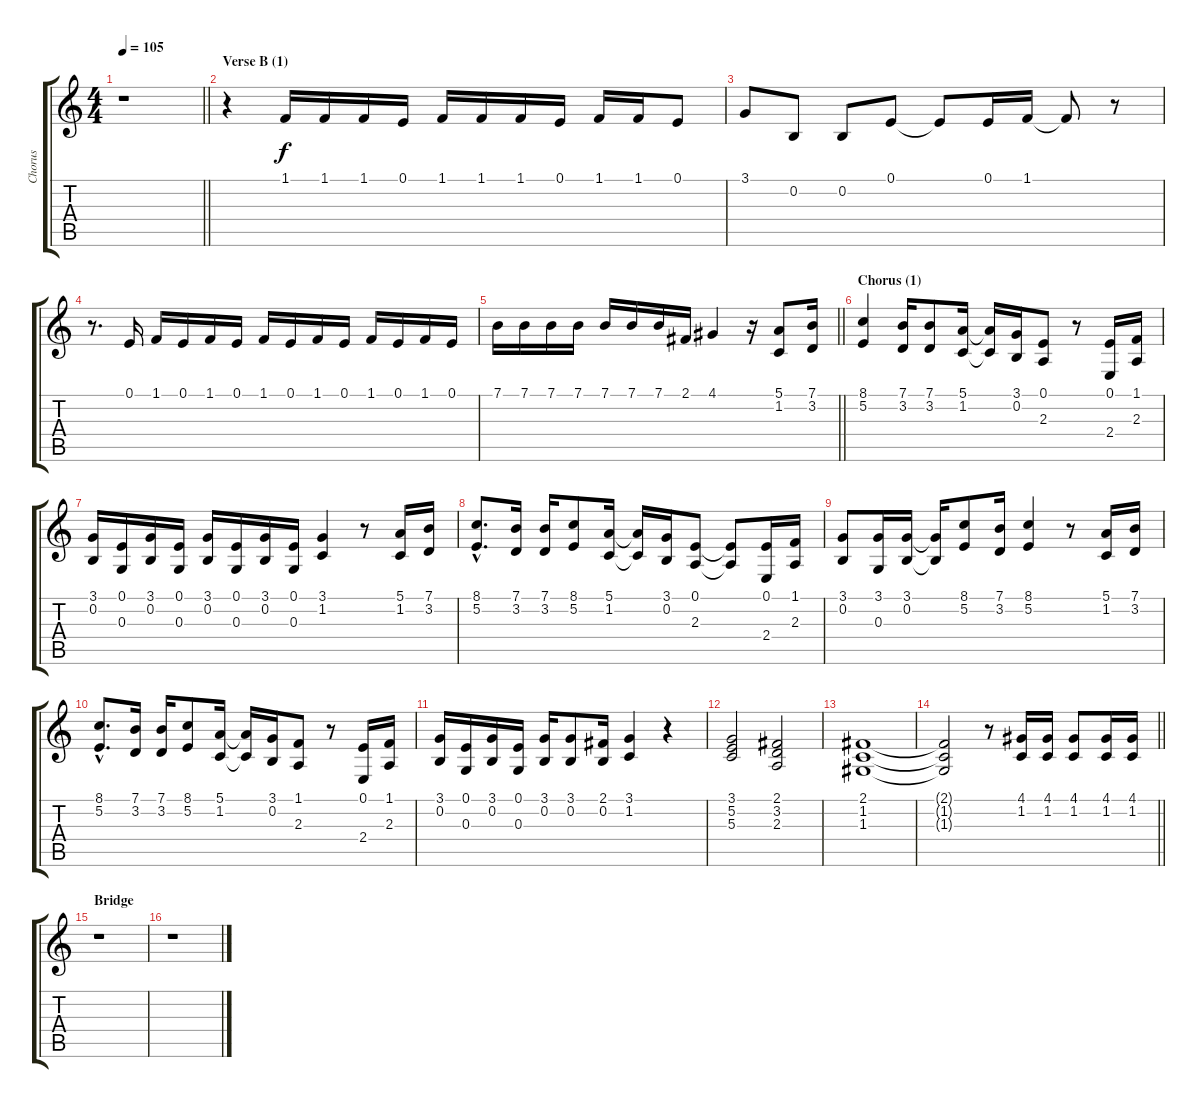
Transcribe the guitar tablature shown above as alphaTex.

\track ("Chorus" "Chorus") {instrument sopranosax}
\staff {score tabs}
\tuning (E4 B3 G3 D3 A2 E2) {hide}
\ts (4 4)
\tempo 105
\clef g2
\barLineRight lightlight
\ks aminor
r.1{dy f} |
\section ("" "Verse B (1)")
r.4 1.1.16 1.1.16 1.1.16 0.1.16 1.1.16 1.1.16 1.1.16 0.1.16 1.1.16 1.1.16 0.1.8 |
3.1.8 0.2.8 0.2.8 0.1.8 0.1{t}.8 0.1.16 1.1.16 1.1{t}.8 r.8 |
r.8{d} 0.1.16 1.1.16 0.1.16 1.1.16 0.1.16 1.1.16 0.1.16 1.1.16 0.1.16 1.1.16 0.1.16 1.1.16 0.1.16 |
\barLineRight lightlight
7.1.16 7.1.16 7.1.16 7.1.16 7.1.16 7.1.16 7.1.16 2.1.16 4.1.4 r.16 (5.1 1.2).8 (7.1 3.2).16 |
\section ("" "Chorus (1)")
(8.1 5.2).4 (7.1 3.2).16 (7.1 3.2).8 (5.1 1.2).16 (5.1{t} 1.2{t}).16 (3.1 0.2).16 (0.1 2.3).8 r.8 (0.1 2.4).16 (1.1 2.3).16 |
(3.1 0.2).16 (0.1 0.3).16 (3.1 0.2).16 (0.1 0.3).16 (3.1 0.2).16 (0.1 0.3).16 (3.1 0.2).16 (0.1 0.3).16 (3.1 1.2).4 r.8 (5.1 1.2).16 (7.1 3.2).16 |
(8.1{hac} 5.2{hac}).8{d} (7.1 3.2).16 (7.1 3.2).16 (8.1 5.2).8 (5.1 1.2).16 (5.1{t} 1.2{t}).16 (3.1 0.2).16 (0.1 2.3).8 (0.1{t} 2.3{t}).8 (0.1 2.4).16 (1.1 2.3).16 |
(3.1 0.2).8 (3.1 0.3).16 (3.1 0.2).16 (3.1{t} 0.2{t}).16 (8.1 5.2).8 (7.1 3.2).16 (8.1 5.2).4 r.8 (5.1 1.2).16 (7.1 3.2).16 |
(8.1{hac} 5.2{hac}).8{d} (7.1 3.2).16 (7.1 3.2).16 (8.1 5.2).8 (5.1 1.2).16 (5.1{t} 1.2{t}).16 (3.1 0.2).16 (1.1 2.3).8 r.8 (0.1 2.4).16 (1.1 2.3).16 |
(3.1 0.2).16 (0.1 0.3).16 (3.1 0.2).16 (0.1 0.3).16 (3.1 0.2).16 (3.1 0.2).8 (2.1 0.2).16 (3.1 1.2).4 r.4 |
(3.1 5.2 5.3).2 (2.1 3.2 2.3).2 |
(2.1 1.2 1.3).1 |
\barLineRight lightlight
(2.1{t} 1.2{t} 1.3{t}).2 r.8 (4.1 1.2).16 (4.1 1.2).16 (4.1 1.2).8 (4.1 1.2).16 (4.1 1.2).16 |
\section ("" "Bridge")
r.1 |
r.1
